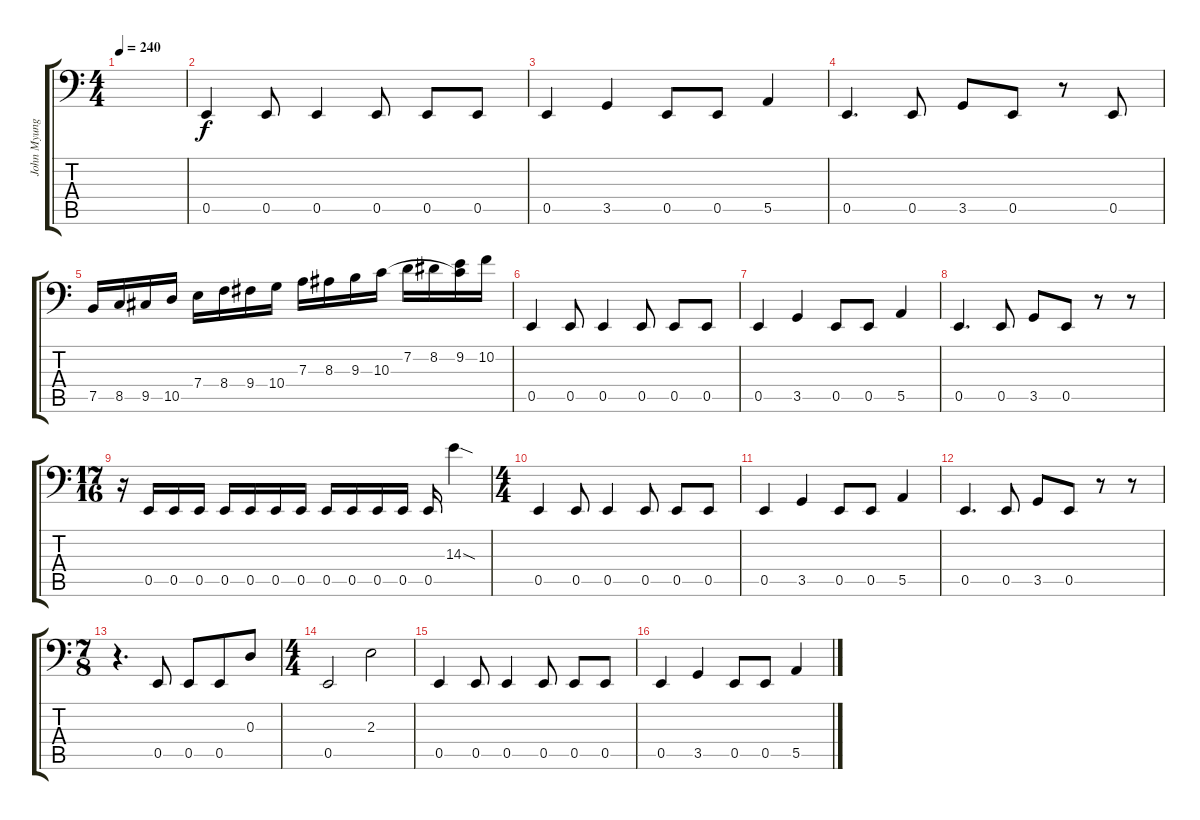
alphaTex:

\track ("John Myung" "John Myung") {instrument electricbassfinger}
\staff {score tabs}
\tuning (C3 G2 D2 A1 E1 B0) {hide}
\ts (4 4)
\tempo 240
\clef f4
\ks c
|
0.5.4 0.5.8 0.5.4 0.5.8 0.5.8 0.5.8 |
0.5.4 3.5.4 0.5.8 0.5.8 5.5.4 |
0.5.4{d} 0.5.8 3.5.8 0.5.8 r.8 0.5.8 |
7.5.16 8.5.16 9.5.16 10.5.16 7.4.16 8.4.16 9.4.16 10.4.16 7.3.16 8.3.16 9.3.16 10.3.16 7.2.16 8.2.16 (9.2 10.3{t}).16 10.2.16 |
0.5.4 0.5.8 0.5.4 0.5.8 0.5.8 0.5.8 |
0.5.4 3.5.4 0.5.8 0.5.8 5.5.4 |
0.5.4{d} 0.5.8 3.5.8 0.5.8 r.8 r.8 |
\ts (17 16)
r.16 0.5.16 0.5.16 0.5.16 0.5.16 0.5.16 0.5.16 0.5.16 0.5.16 0.5.16 0.5.16 0.5.16 0.5.16 14.3{sod}.4 |
\ts (4 4)
0.5.4 0.5.8 0.5.4 0.5.8 0.5.8 0.5.8 |
0.5.4 3.5.4 0.5.8 0.5.8 5.5.4 |
0.5.4{d} 0.5.8 3.5.8 0.5.8 r.8 r.8 |
\ts (7 8)
r.4{d} 0.5.8 0.5.8 0.5.8 0.3.8 |
\ts (4 4)
0.5.2 2.3.2 |
0.5.4 0.5.8 0.5.4 0.5.8 0.5.8 0.5.8 |
0.5.4 3.5.4 0.5.8 0.5.8 5.5.4
